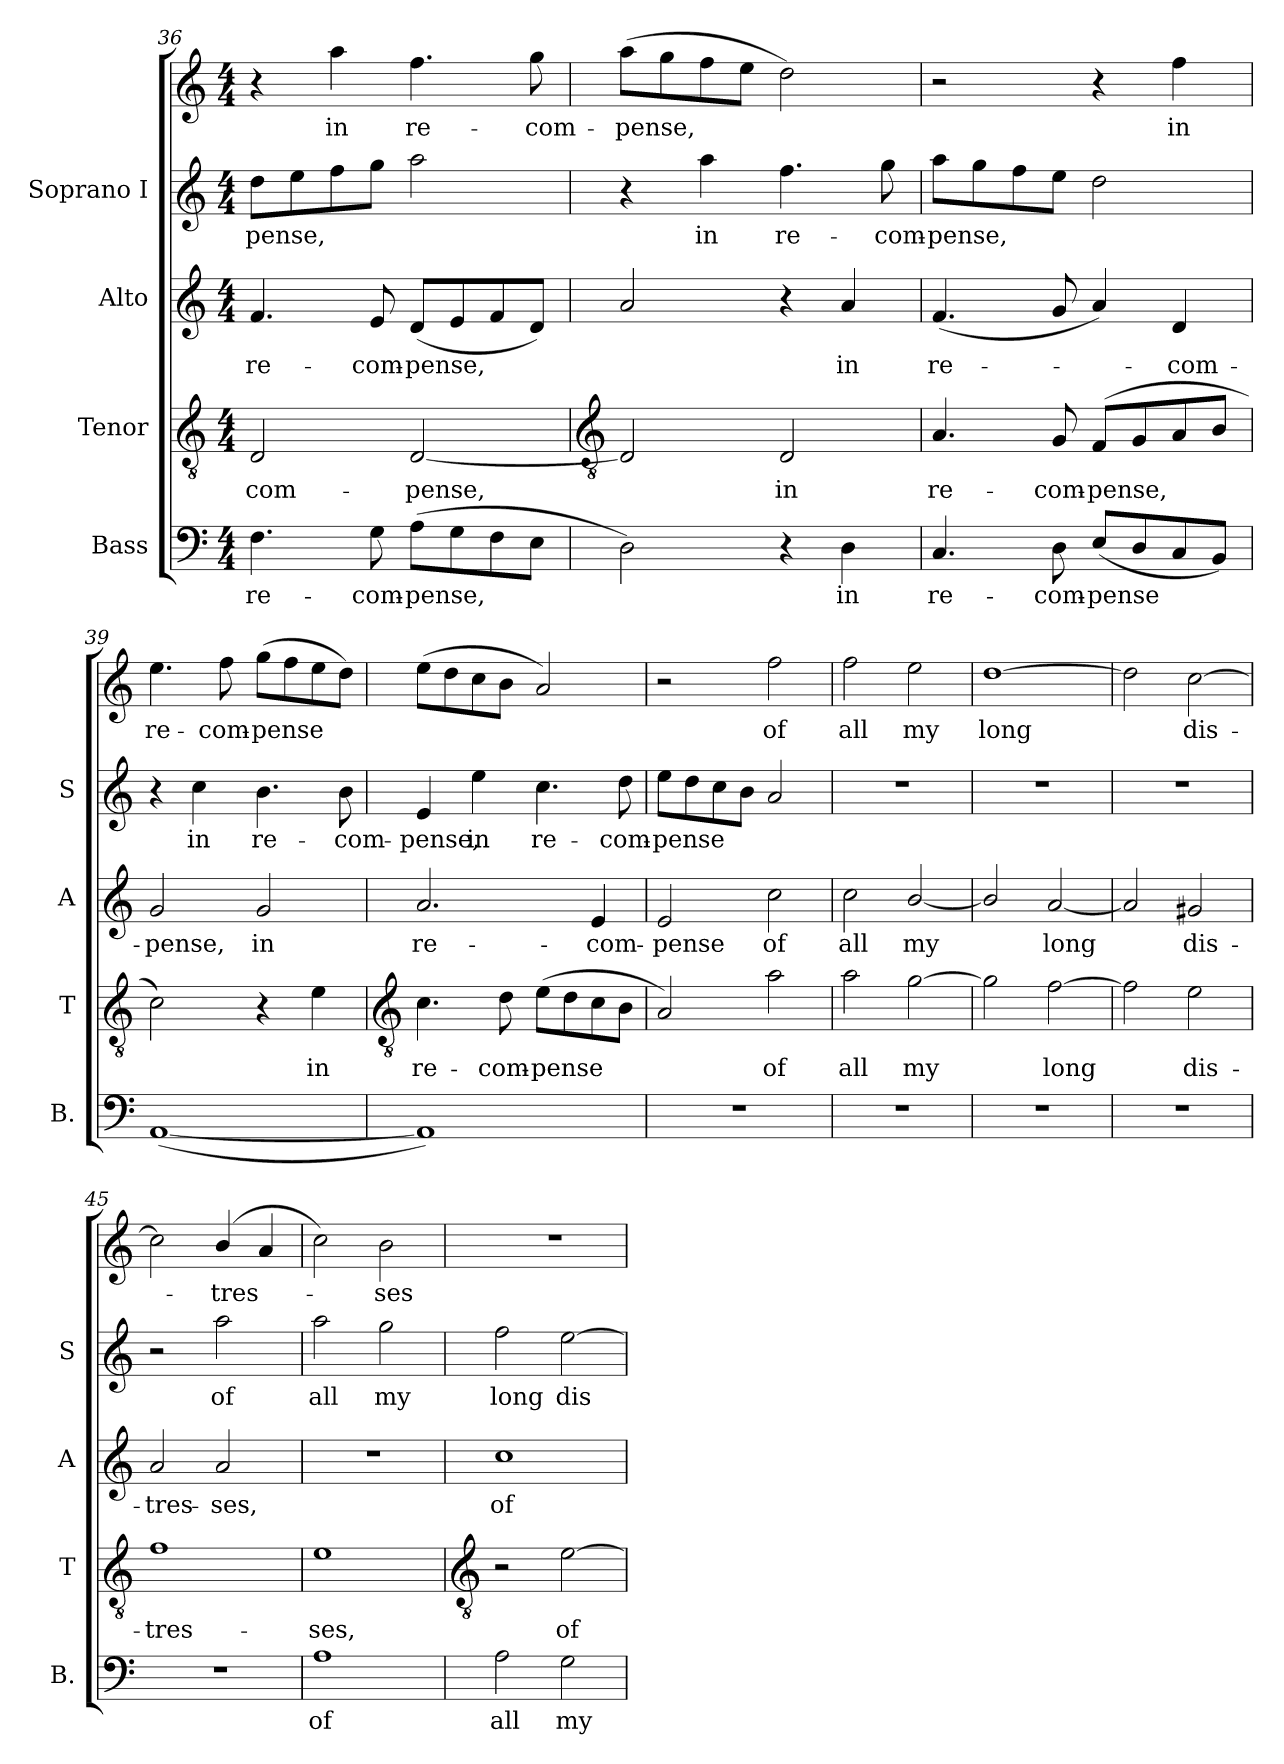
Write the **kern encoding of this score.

**kern	**text	**kern	**text	**kern	**text	**kern	**text	**kern	**text
*part4	*part4	*part3	*part3	*part2	*part2	*part1	*part1	*part1	*part1
*staff5	*staff5	*staff4	*staff4	*staff3	*staff3	*staff2	*staff2	*staff1	*staff1
*I"Bass	*	*I"Tenor	*	*I"Alto	*	*I"Soprano I	*	*	*
*I'B.	*	*I'T	*	*I'A	*	*I'S	*	*	*
!!LO:LB:g=z
*clefF4	*	*clefGv2	*	*clefG2	*	*clefG2	*	*clefG2	*
*k[]	*	*k[]	*	*k[]	*	*k[]	*	*k[]	*
*C:	*	*C:	*	*C:	*	*C:	*	*C:	*
*M4/4	*	*M4/4	*	*M4/4	*	*M4/4	*	*M4/4	*
=36	=36	=36	=36	=36	=36	=36	=36	=36	=36
!	!LO:LY:b	!	!LO:LY:b	!	!LO:LY:b	!	!LO:LY:b	!	!
4.F	re-	2D	-com-	4.f	re-	8ddL	-pense,	4r	.
.	.	.	.	.	.	8ee	.	.	.
!	!	!	!	!	!	!	!	!	!LO:LY:b
.	.	.	.	.	.	8ff	.	4aa	-in
!	!LO:LY:b	!	!	!	!LO:LY:b	!	!	!	!
8G	-com-	.	.	8e	-com-	8ggJ	.	.	.
!	!LO:LY:b	!	!LO:LY:b	!	!LO:LY:b	!	!	!	!LO:LY:b
(>8AL	-pense,	[2D	-pense,	(<8dL	-pense,	2aa	.	4.ff	re-
8G	.	.	.	8e	.	.	.	.	.
8F	.	.	.	8f	.	.	.	.	.
!	!	!	!	!	!	!	!	!	!LO:LY:b
8EJ	.	.	.	8dJ)	.	.	.	8gg	-com-
!!LO:LB:g=z
=37	=37	=37	=37	=37	=37	=37	=37	=37	=37
*	*	*clefGv2	*	*	*	*	*	*	*
!	!	!	!	!	!	!	!	!	!LO:LY:b
2D)	.	2D]	.	2a	.	4r	.	(>8aaL	pense,
.	.	.	.	.	.	.	.	8gg	.
!	!	!	!	!	!	!	!LO:LY:b	!	!
.	.	.	.	.	.	4aa	in	8ff	.
.	.	.	.	.	.	.	.	8eeJ	.
!	!	!	!LO:LY:b	!	!	!	!LO:LY:b	!	!
4r	.	2D	in	4r	.	4.ff	re-	2dd)	.
!	!LO:LY:b	!	!	!	!LO:LY:b	!	!	!	!
4D	in	.	.	4a	in	.	.	.	.
!	!	!	!	!	!	!	!LO:LY:b	!	!
.	.	.	.	.	.	8gg	-com-	.	.
=38	=38	=38	=38	=38	=38	=38	=38	=38	=38
!	!LO:LY:b	!	!LO:LY:b	!	!LO:LY:b	!	!LO:LY:b	!	!
4.C	re-	4.A	re-	(<4.f	re-	8aaL	pense,	2r	.
.	.	.	.	.	.	8gg	.	.	.
.	.	.	.	.	.	8ff	.	.	.
!	!LO:LY:b	!	!LO:LY:b	!	!	!	!	!	!
8D	-com-	8G	-com-	8g	.	8eeJ	.	.	.
!	!LO:LY:b	!	!LO:LY:b	!	!	!	!	!	!
(<8EL	-pense	(<8FL	-pense,	4a)	.	2dd	.	4r	.
8D	.	8G	.	.	.	.	.	.	.
!	!	!	!	!	!LO:LY:b	!	!	!	!LO:LY:b
8C	.	8A	.	4d	com-	.	.	4ff	-in
8BBJ)	.	8BJ	.	.	.	.	.	.	.
!!LO:LB:g=z
=39	=39	=39	=39	=39	=39	=39	=39	=39	=39
!	!	!	!	!	!LO:LY:b	!	!	!	!LO:LY:b
(<[1AA	.	2c)	.	2g	-pense,	4r	.	4.ee	re-
!	!	!	!	!	!	!	!LO:LY:b	!	!
.	.	.	.	.	.	4cc	in	.	.
!	!	!	!	!	!	!	!	!	!LO:LY:b
.	.	.	.	.	.	.	.	8ff	-com-
!	!	!	!	!	!LO:LY:b	!	!LO:LY:b	!	!LO:LY:b
.	.	4r	.	2g	in	4.b	re-	(>8ggL	-pense
.	.	.	.	.	.	.	.	8ff	.
!	!	!	!LO:LY:b	!	!	!	!	!	!
.	.	4e	in	.	.	.	.	8ee	.
!	!	!	!	!	!	!	!LO:LY:b	!	!
.	.	.	.	.	.	8b	-com-	8ddJ)	.
!!LO:LB:g=z
=40	=40	=40	=40	=40	=40	=40	=40	=40	=40
*	*	*clefGv2	*	*	*	*	*	*	*
!	!	!	!LO:LY:b	!	!LO:LY:b	!	!LO:LY:b	!	!
1AA])	.	4.c	re-	2.a	re-	4e	-pense,	(>8eeL	.
.	.	.	.	.	.	.	.	8dd	.
!	!	!	!	!	!	!	!LO:LY:b	!	!
.	.	.	.	.	.	4ee	in	8cc	.
!	!	!	!LO:LY:b	!	!	!	!	!	!
.	.	8d	-com-	.	.	.	.	8bJ	.
!	!	!	!LO:LY:b	!	!	!	!LO:LY:b	!	!
.	.	(>8eL	-pense	.	.	4.cc	re-	2a)	.
.	.	8d	.	.	.	.	.	.	.
!	!	!	!	!	!LO:LY:b	!	!	!	!
.	.	8c	.	4e	-com-	.	.	.	.
!	!	!	!	!	!	!	!LO:LY:b	!	!
.	.	8BJ	.	.	.	8dd	-com-	.	.
=41	=41	=41	=41	=41	=41	=41	=41	=41	=41
!	!	!	!	!	!LO:LY:b	!	!LO:LY:b	!	!
1r	.	2A)	.	2e	-pense	8eeL	pense	2r	.
.	.	.	.	.	.	8dd	.	.	.
.	.	.	.	.	.	8cc	.	.	.
.	.	.	.	.	.	8bJ	.	.	.
!	!	!	!LO:LY:b	!	!LO:LY:b	!	!	!	!LO:LY:b
.	.	2a	of	2cc	of	2a	.	2ff	-of
=42	=42	=42	=42	=42	=42	=42	=42	=42	=42
!	!	!	!LO:LY:b	!	!LO:LY:b	!	!	!	!LO:LY:b
1r	.	2a	all	2cc	all	1r	.	2ff	all
!	!	!	!LO:LY:b	!	!LO:LY:b	!	!	!	!LO:LY:b
.	.	[2g	my	[2b/	my	.	.	2ee	my
=43	=43	=43	=43	=43	=43	=43	=43	=43	=43
!	!	!	!	!	!	!	!	!	!LO:LY:b
1r	.	2g]	.	2b/]	.	1r	.	[1dd	long
!	!	!	!LO:LY:b	!	!LO:LY:b	!	!	!	!
.	.	[2f	long	[2a	long	.	.	.	.
=44	=44	=44	=44	=44	=44	=44	=44	=44	=44
1r	.	2f]	.	2a]	.	1r	.	2dd]	.
!	!	!	!LO:LY:b	!	!LO:LY:b	!	!	!	!LO:LY:b
.	.	2e	dis-	2g#X	dis-	.	.	[2cc	dis-
=45	=45	=45	=45	=45	=45	=45	=45	=45	=45
!	!	!	!LO:LY:b	!	!LO:LY:b	!	!	!	!
1r	.	1f	-tres-	2a	-tres-	2r	.	2cc]	.
!	!	!	!	!	!LO:LY:b	!	!LO:LY:b	!	!LO:LY:b
.	.	.	.	2a	-ses,	2aa	of	(<4b/	tres-
.	.	.	.	.	.	.	.	4a	.
!!LO:LB:g=z
=46	=46	=46	=46	=46	=46	=46	=46	=46	=46
!	!LO:LY:b	!	!LO:LY:b	!	!	!	!LO:LY:b	!	!
1A	of	1e	-ses,	1r	.	2aa	all	2cc)	.
!	!	!	!	!	!	!	!LO:LY:b	!	!LO:LY:b
.	.	.	.	.	.	2gg	my	2b	ses
!!LO:LB:g=z
=47	=47	=47	=47	=47	=47	=47	=47	=47	=47
*	*	*clefGv2	*	*	*	*	*	*	*
!	!LO:LY:b	!	!	!	!LO:LY:b	!	!LO:LY:b	!	!
2A	all	2r	.	1cc	of	2ff	long	1r	.
!	!LO:LY:b	!	!LO:LY:b	!	!	!	!LO:LY:b	!	!
2G	my	[2e	of	.	.	[2ee	dis-	.	.
=	=	=	=	=	=	=	=	=	=
*-	*-	*-	*-	*-	*-	*-	*-	*-	*-
